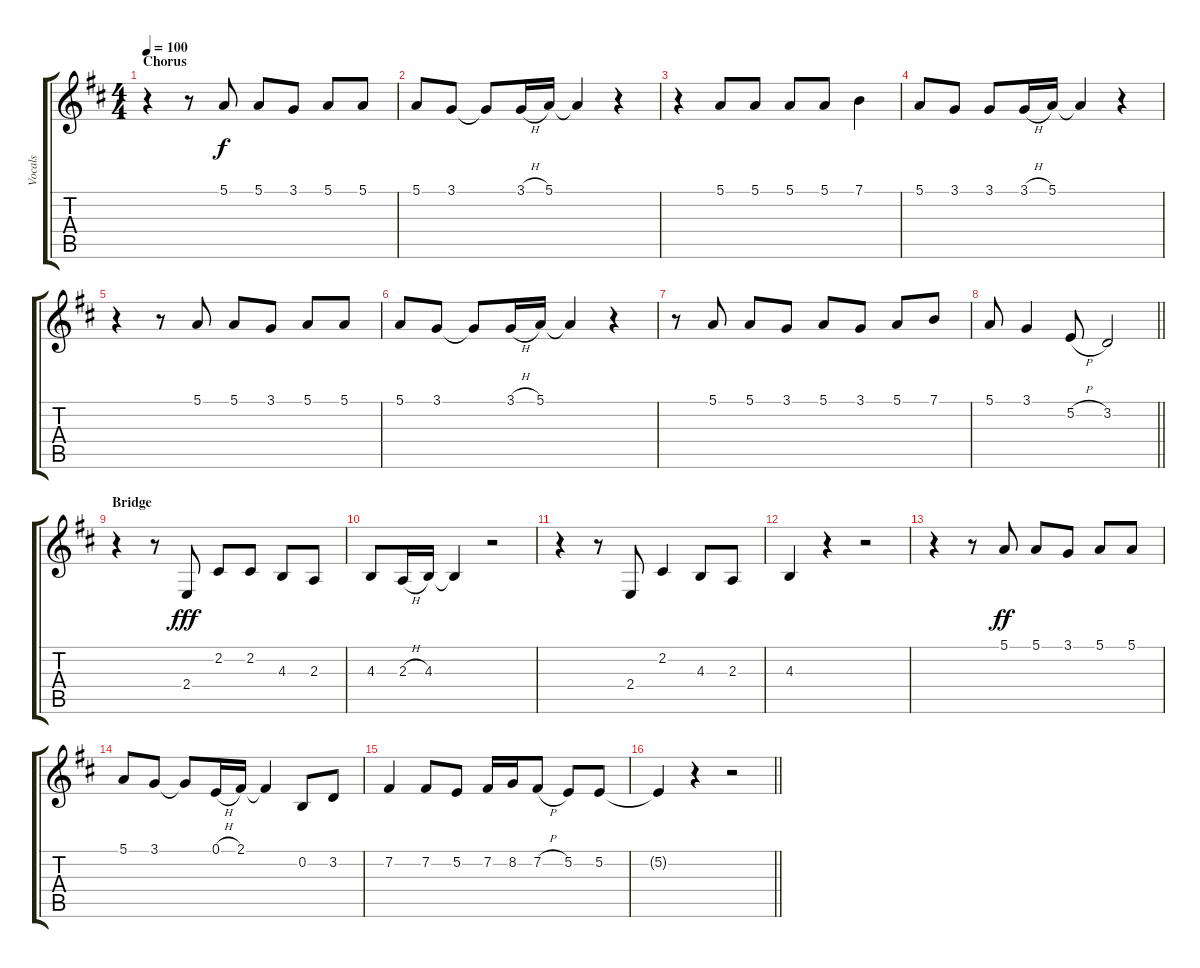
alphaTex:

\track ("Vocals" "Vocals") {instrument altosax}
\staff {score tabs}
\tuning (E4 B3 G3 D3 A2 E2) {hide}
\ts (4 4)
\section ("" "Chorus")
\tempo 100
\clef g2
\ks d
r.4{dy f} r.8 5.1.8 5.1.8 3.1.8 5.1.8 5.1.8 |
5.1.8 3.1.8 3.1{t}.8 3.1{h}.16 5.1.16 5.1{t}.4 r.4 |
r.4 5.1.8 5.1.8 5.1.8 5.1.8 7.1.4 |
5.1.8 3.1.8 3.1.8 3.1{h}.16 5.1.16 5.1{t}.4 r.4 |
r.4 r.8 5.1.8 5.1.8 3.1.8 5.1.8 5.1.8 |
5.1.8 3.1.8 3.1{t}.8 3.1{h}.16 5.1.16 5.1{t}.4 r.4 |
r.8 5.1.8 5.1.8 3.1.8 5.1.8 3.1.8 5.1.8 7.1.8 |
\barLineRight lightlight
5.1.8 3.1.4 5.2{h}.8 3.2.2 |
\section ("" "Bridge")
r.4 r.8 2.4.8{dy fff} 2.2.8 2.2.8 4.3.8 2.3.8 |
4.3.8 2.3{h}.16 4.3.16 4.3{t}.4 r.2 |
r.4 r.8 2.4.8 2.2.4 4.3.8 2.3.8 |
4.3.4 r.4 r.2 |
r.4 r.8 5.1.8{dy ff} 5.1.8 3.1.8 5.1.8 5.1.8 |
5.1.8 3.1.8 3.1{t}.8 0.1{h}.16 2.1.16 2.1{t}.4 0.2.8 3.2.8 |
7.2.4 7.2.8 5.2.8 7.2.16 8.2.16 7.2{h}.8 5.2.8 5.2.8 |
\barLineRight lightlight
5.2{t}.4 r.4 r.2
